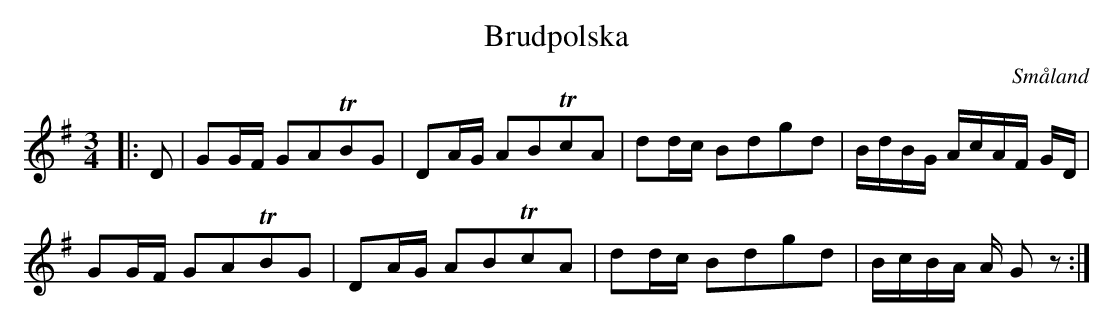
X:1
T:Brudpolska
T:
O:Småland
M:3/4
L:1/16
K:G
|: D2 | G2GF G2A2TB2G2 | D2AG A2B2Tc2A2 | d2dc B2d2g2d2 | BdBG AcAF GD |
 G2GF G2A2TB2G2 | D2AG A2B2Tc2A2 | d2dc B2d2g2d2 | BcBA A G2 z2:|
